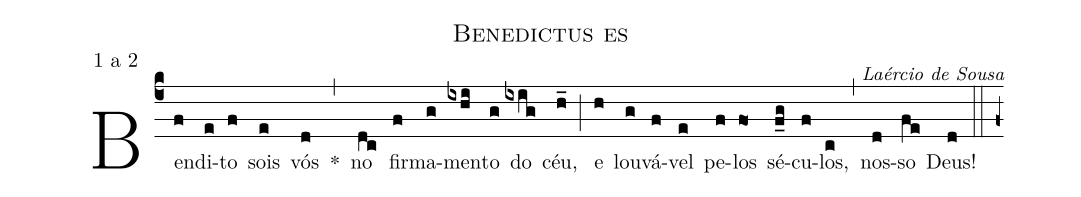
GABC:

name: Benedictus es;
mode: 1;
mode-differentia: a 2;
commentary: Laércio de Sousa;
%%
(c4)

Ben(f)di(e)to(f) sois(e) vós(d) *(,) no(dc) fir(f)ma(g)men(ixhi)to(g) do(ixig) céu,(h_) (;) e(h) lou(g)vá(f)vel(e) pe(f)los(fo) sé(f_g)cu(f)los,(c) (,) nos(d)so(fe) Deus!(d) (::f+)
